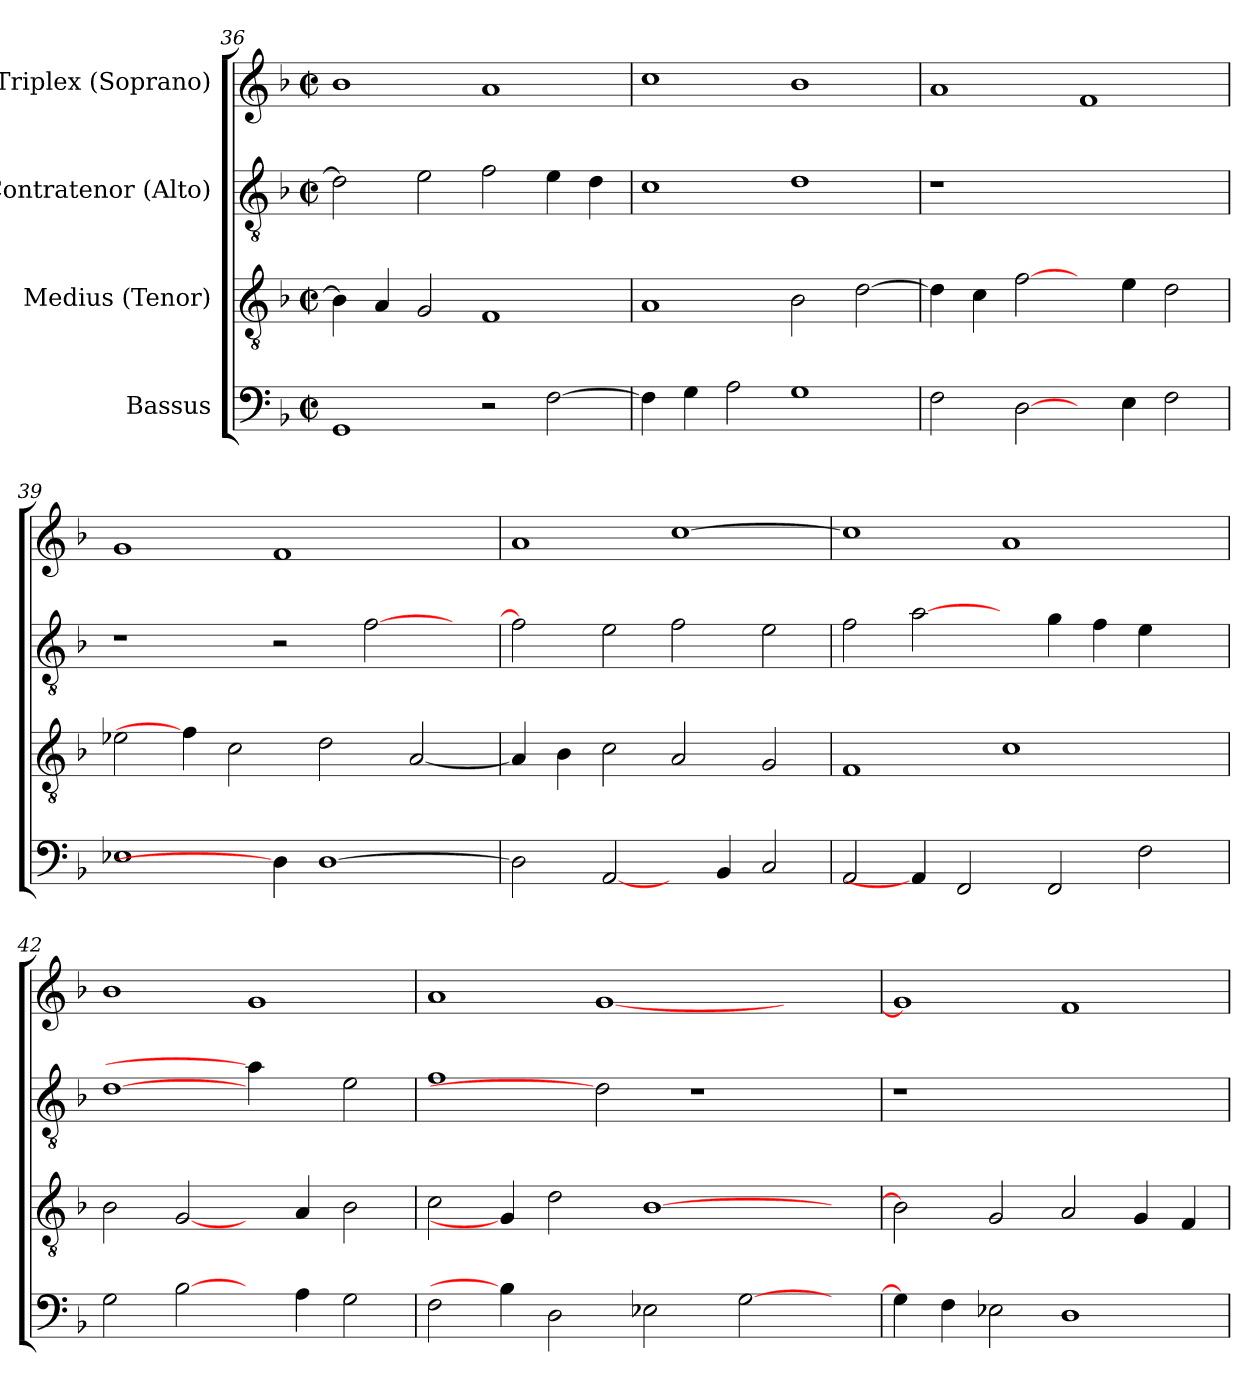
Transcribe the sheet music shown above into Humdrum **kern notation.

**kern	**kern	**kern	**kern
*part4	*part3	*part2	*part1
*staff4	*staff3	*staff2	*staff1
*I"Bassus	*I"Medius (Tenor)	*I"Contratenor (Alto)	*I"Triplex (Soprano)
*clefF4	*clefGv2	*clefGv2	*clefG2
*k[b-]	*k[b-]	*k[b-]	*k[b-]
*F:	*F:	*F:	*F:
*M2/2	*M2/2	*M2/2	*M2/2
*met(c|)	*met(c|)	*met(c|)	*met(c|)
=36	=36	=36	=36
1GG	4B-\]	2d\]	1b-
.	4A/	.	.
.	2G/	2e\	.
2r	1F	2f\	1a
[2F\	.	4e\	.
.	.	4d\	.
=37	=37	=37	=37
4F\]	1A	1c	1cc
4G\	.	.	.
2A\	.	.	.
1G	2B-\	1d	1b-
.	[2d\	.	.
!!LO:LB:g=z
=38	=38	=38	=38
2F\	4d\]	1r	1a
.	4c\	.	.
[2D\	[2f\	.	.
4ryy	4ryy	1ryy	1f
4E\	4e\	.	.
2F\	2d\	.	.
=39	=39	=39	=39
1E-X	2e-X\	1r	1g
.	4f\]	.	.
.	2c\	.	.
4D\]	.	2r	1f
[1D	2d\	.	.
.	.	[2f\	.
.	[2A/	.	.
.	.	4ryy	4ryy
=40	=40	=40	=40
2D\]	4A/]	2f\]	1a
.	4B-\	.	.
[2AA/	2c\	2e\	.
4ryy	2A/	2f\	[1cc
4BB-/	.	.	.
2C/	2G/	2e\	.
=41	=41	=41	=41
2AA/	1F	2f\	1cc]
4AA/]	.	[2a\	.
2FF/	.	.	.
.	1c	4ryy	1a
2FF/	.	4g\	.
.	.	4f\	.
2F\	.	4e\	.
.	4ryy	4ryy	4ryy
!!LO:PB:g=z
=42	=42	=42	=42
2G\	2B-\	[1d	1b-
[2B-\	[2G/	.	.
4ryy	4ryy	4a\]	1g
4A\	4A/	4ryy	.
2G\	2B-\	2e\	.
=43	=43	=43	=43
2F\	2c\	1f	1a
4B-\]	4G/]	.	.
2D\	2d\	.	.
.	.	2d]	[1g
2E-X\	[1B-	.	.
.	.	1r	.
[2G\	.	.	.
.	.	.	2ryy
4ryy	4ryy	.	.
=44	=44	=44	=44
4G\]	2B-\]	1r	1g]
4F\	.	.	.
2E-X\	2G/	.	.
1D	2A/	1ryy	1f
.	4G/	.	.
.	4F/	.	.
=	=	=	=
*-	*-	*-	*-
